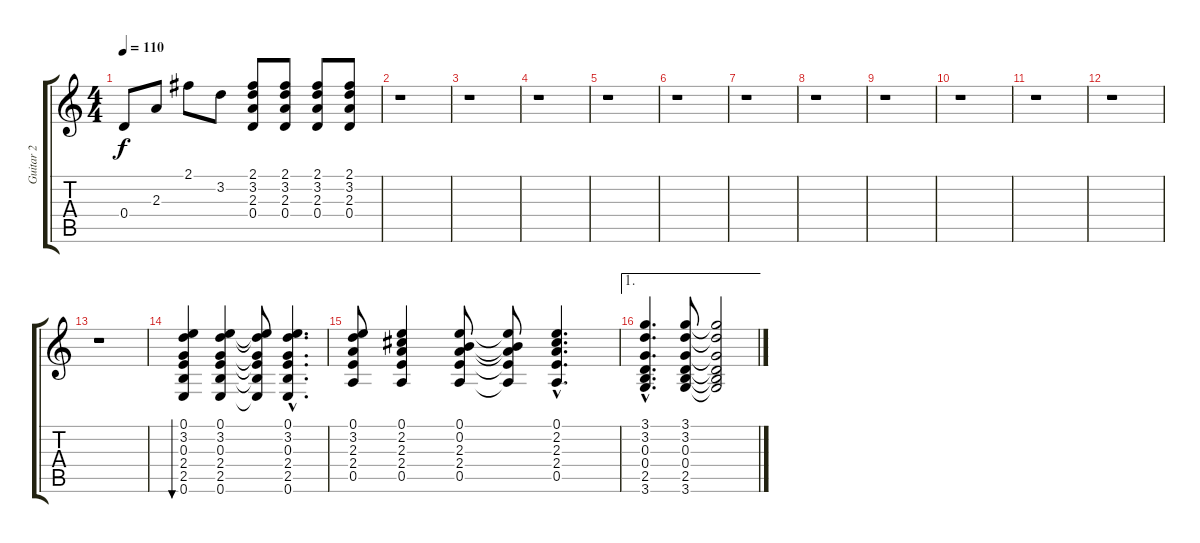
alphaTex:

\track ("Guitar 2" "Guitar 2") {instrument electricguitarjazz}
\staff {score tabs}
\tuning (E4 B3 G3 D3 A2 E2) {hide}
\ts (4 4)
\tempo 110
\clef g2
\ks c
0.4.8{dy f} 2.3.8 2.1.8 3.2.8 (2.1 3.2 2.3 0.4).8 (2.1 3.2 2.3 0.4).8 (2.1 3.2 2.3 0.4).8 (2.1 3.2 2.3 0.4).8 |
r.1 |
r.1 |
r.1 |
r.1 |
r.1 |
r.1 |
r.1 |
r.1 |
r.1 |
r.1 |
r.1 |
r.1 |
(0.1 3.2 0.3 2.4 2.5 0.6).4{bu 240} (0.1 3.2 0.3 2.4 2.5 0.6).4 (0.1{t} 3.2{t} 0.3{t} 2.4{t} 2.5{t} 0.6{t}).8 (0.1{hac} 3.2{hac} 0.3{hac} 2.4{hac} 2.5{hac} 0.6{hac}).4{d} |
(0.1 3.2 2.3 2.4 0.5).8 (0.1 2.2 2.3 2.4 0.5).4 (0.1 0.2 2.3 2.4 0.5).8 (0.1{t} 0.2{t} 2.3{t} 2.4{t} 0.5{t}).8 (0.1{hac} 2.2{hac} 2.3{hac} 2.4{hac} 0.5{hac}).4{d} |
\ae 1
(3.1{hac} 3.2{hac} 0.3{hac} 0.4{hac} 2.5{hac} 3.6{hac}).4{d} (3.1 3.2 0.3 0.4 2.5 3.6).8 (3.1{t} 3.2{t} 0.3{t} 0.4{t} 2.5{t} 3.6{t}).2
